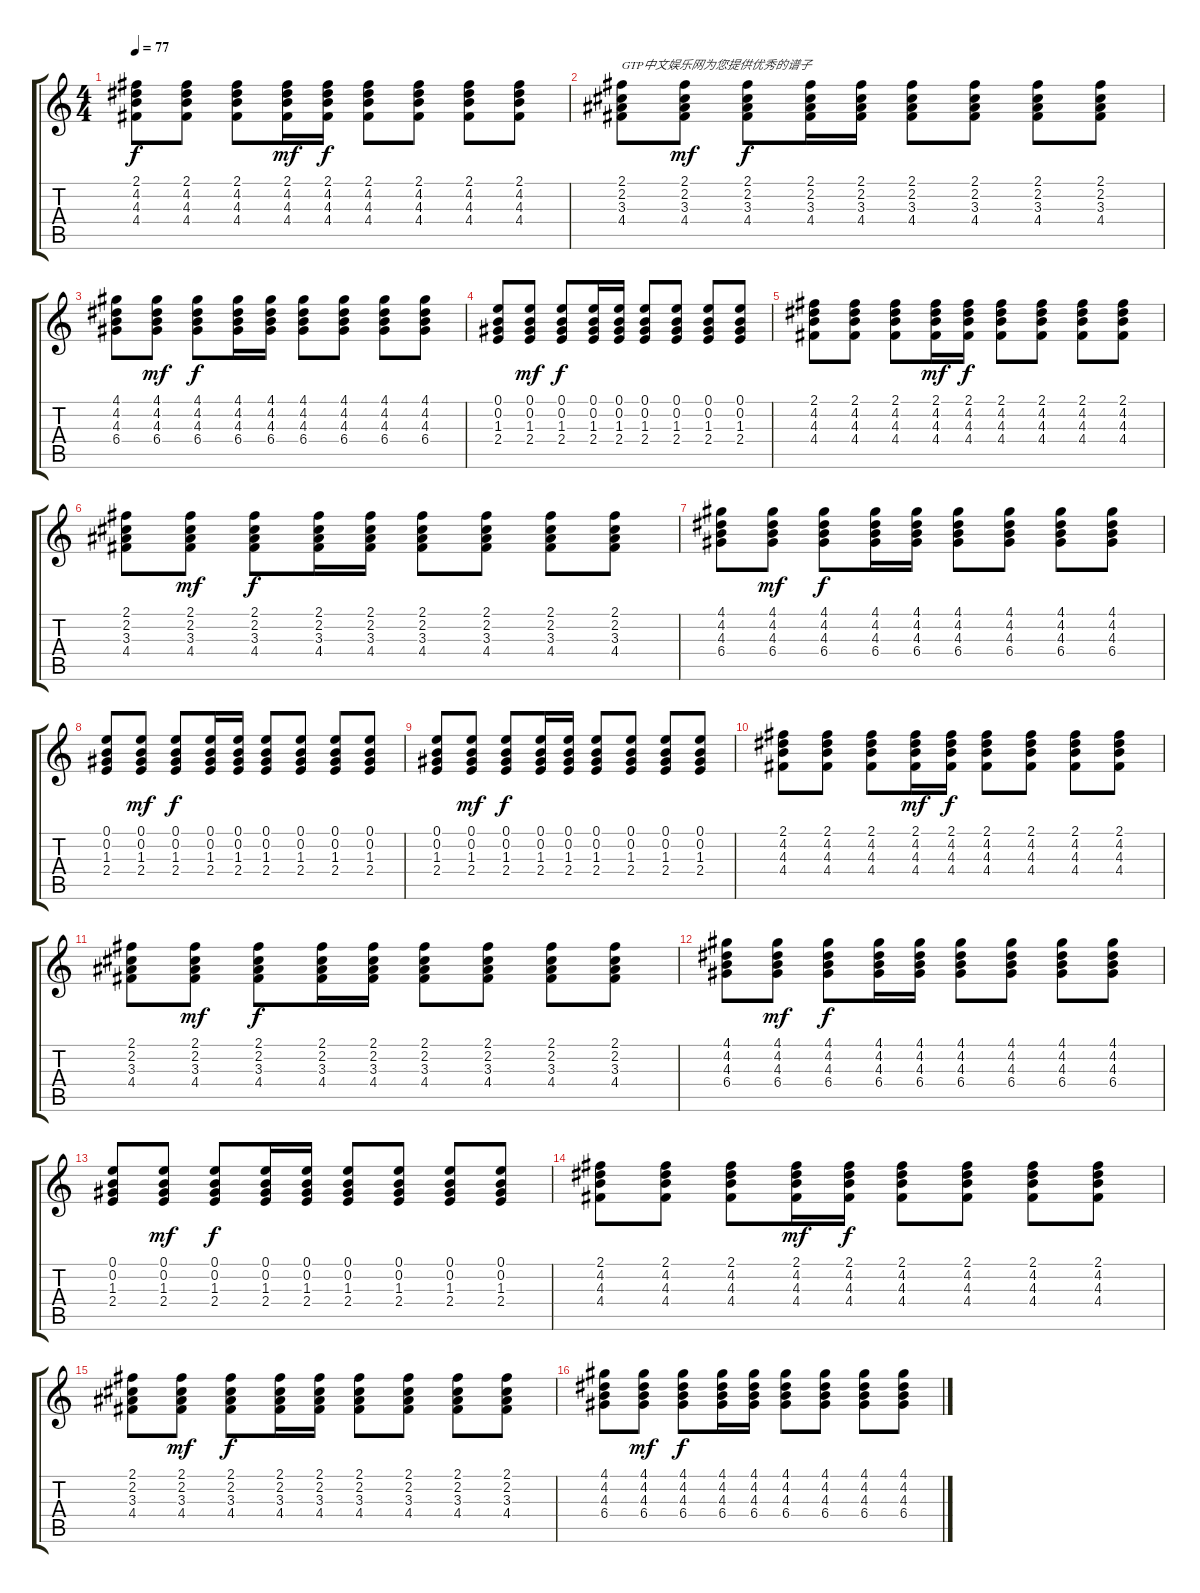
\track "" {instrument acousticguitarsteel}
\staff {score tabs}
\tuning (E4 B3 G3 D3 A2 E2) {hide}
\ts (4 4)
\tempo 77
\clef g2
\ks c
(2.1 4.2 4.3 4.4).8{dy f instrument acousticguitarsteel} (2.1 4.2 4.3 4.4).8 (2.1 4.2 4.3 4.4).8 (2.1 4.2 4.3 4.4).16{dy mf} (2.1 4.2 4.3 4.4).16{dy f} (2.1 4.2 4.3 4.4).8 (2.1 4.2 4.3 4.4).8 (2.1 4.2 4.3 4.4).8 (2.1 4.2 4.3 4.4).8 |
(2.1 2.2 3.3 4.4).8{txt "GTP中文娱乐网为您提供优秀的谱子"} (2.1 2.2 3.3 4.4).8{dy mf} (2.1 2.2 3.3 4.4).8{dy f} (2.1 2.2 3.3 4.4).16 (2.1 2.2 3.3 4.4).16 (2.1 2.2 3.3 4.4).8 (2.1 2.2 3.3 4.4).8 (2.1 2.2 3.3 4.4).8 (2.1 2.2 3.3 4.4).8 |
(4.1 4.2 4.3 6.4).8 (4.1 4.2 4.3 6.4).8{dy mf} (4.1 4.2 4.3 6.4).8{dy f} (4.1 4.2 4.3 6.4).16 (4.1 4.2 4.3 6.4).16 (4.1 4.2 4.3 6.4).8 (4.1 4.2 4.3 6.4).8 (4.1 4.2 4.3 6.4).8 (4.1 4.2 4.3 6.4).8 |
(0.1 0.2 1.3 2.4).8 (0.1 0.2 1.3 2.4).8{dy mf} (0.1 0.2 1.3 2.4).8{dy f} (0.1 0.2 1.3 2.4).16 (0.1 0.2 1.3 2.4).16 (0.1 0.2 1.3 2.4).8 (0.1 0.2 1.3 2.4).8 (0.1 0.2 1.3 2.4).8 (0.1 0.2 1.3 2.4).8 |
(2.1 4.2 4.3 4.4).8 (2.1 4.2 4.3 4.4).8 (2.1 4.2 4.3 4.4).8 (2.1 4.2 4.3 4.4).16{dy mf} (2.1 4.2 4.3 4.4).16{dy f} (2.1 4.2 4.3 4.4).8 (2.1 4.2 4.3 4.4).8 (2.1 4.2 4.3 4.4).8 (2.1 4.2 4.3 4.4).8 |
(2.1 2.2 3.3 4.4).8 (2.1 2.2 3.3 4.4).8{dy mf} (2.1 2.2 3.3 4.4).8{dy f} (2.1 2.2 3.3 4.4).16 (2.1 2.2 3.3 4.4).16 (2.1 2.2 3.3 4.4).8 (2.1 2.2 3.3 4.4).8 (2.1 2.2 3.3 4.4).8 (2.1 2.2 3.3 4.4).8 |
(4.1 4.2 4.3 6.4).8 (4.1 4.2 4.3 6.4).8{dy mf} (4.1 4.2 4.3 6.4).8{dy f} (4.1 4.2 4.3 6.4).16 (4.1 4.2 4.3 6.4).16 (4.1 4.2 4.3 6.4).8 (4.1 4.2 4.3 6.4).8 (4.1 4.2 4.3 6.4).8 (4.1 4.2 4.3 6.4).8 |
(0.1 0.2 1.3 2.4).8 (0.1 0.2 1.3 2.4).8{dy mf} (0.1 0.2 1.3 2.4).8{dy f} (0.1 0.2 1.3 2.4).16 (0.1 0.2 1.3 2.4).16 (0.1 0.2 1.3 2.4).8 (0.1 0.2 1.3 2.4).8 (0.1 0.2 1.3 2.4).8 (0.1 0.2 1.3 2.4).8 |
(0.1 0.2 1.3 2.4).8 (0.1 0.2 1.3 2.4).8{dy mf} (0.1 0.2 1.3 2.4).8{dy f} (0.1 0.2 1.3 2.4).16 (0.1 0.2 1.3 2.4).16 (0.1 0.2 1.3 2.4).8 (0.1 0.2 1.3 2.4).8 (0.1 0.2 1.3 2.4).8 (0.1 0.2 1.3 2.4).8 |
(2.1 4.2 4.3 4.4).8 (2.1 4.2 4.3 4.4).8 (2.1 4.2 4.3 4.4).8 (2.1 4.2 4.3 4.4).16{dy mf} (2.1 4.2 4.3 4.4).16{dy f} (2.1 4.2 4.3 4.4).8 (2.1 4.2 4.3 4.4).8 (2.1 4.2 4.3 4.4).8 (2.1 4.2 4.3 4.4).8 |
(2.1 2.2 3.3 4.4).8 (2.1 2.2 3.3 4.4).8{dy mf} (2.1 2.2 3.3 4.4).8{dy f} (2.1 2.2 3.3 4.4).16 (2.1 2.2 3.3 4.4).16 (2.1 2.2 3.3 4.4).8 (2.1 2.2 3.3 4.4).8 (2.1 2.2 3.3 4.4).8 (2.1 2.2 3.3 4.4).8 |
(4.1 4.2 4.3 6.4).8 (4.1 4.2 4.3 6.4).8{dy mf} (4.1 4.2 4.3 6.4).8{dy f} (4.1 4.2 4.3 6.4).16 (4.1 4.2 4.3 6.4).16 (4.1 4.2 4.3 6.4).8 (4.1 4.2 4.3 6.4).8 (4.1 4.2 4.3 6.4).8 (4.1 4.2 4.3 6.4).8 |
(0.1 0.2 1.3 2.4).8 (0.1 0.2 1.3 2.4).8{dy mf} (0.1 0.2 1.3 2.4).8{dy f} (0.1 0.2 1.3 2.4).16 (0.1 0.2 1.3 2.4).16 (0.1 0.2 1.3 2.4).8 (0.1 0.2 1.3 2.4).8 (0.1 0.2 1.3 2.4).8 (0.1 0.2 1.3 2.4).8 |
(2.1 4.2 4.3 4.4).8 (2.1 4.2 4.3 4.4).8 (2.1 4.2 4.3 4.4).8 (2.1 4.2 4.3 4.4).16{dy mf} (2.1 4.2 4.3 4.4).16{dy f} (2.1 4.2 4.3 4.4).8 (2.1 4.2 4.3 4.4).8 (2.1 4.2 4.3 4.4).8 (2.1 4.2 4.3 4.4).8 |
(2.1 2.2 3.3 4.4).8 (2.1 2.2 3.3 4.4).8{dy mf} (2.1 2.2 3.3 4.4).8{dy f} (2.1 2.2 3.3 4.4).16 (2.1 2.2 3.3 4.4).16 (2.1 2.2 3.3 4.4).8 (2.1 2.2 3.3 4.4).8 (2.1 2.2 3.3 4.4).8 (2.1 2.2 3.3 4.4).8 |
(4.1 4.2 4.3 6.4).8 (4.1 4.2 4.3 6.4).8{dy mf} (4.1 4.2 4.3 6.4).8{dy f} (4.1 4.2 4.3 6.4).16 (4.1 4.2 4.3 6.4).16 (4.1 4.2 4.3 6.4).8 (4.1 4.2 4.3 6.4).8 (4.1 4.2 4.3 6.4).8 (4.1 4.2 4.3 6.4).8
